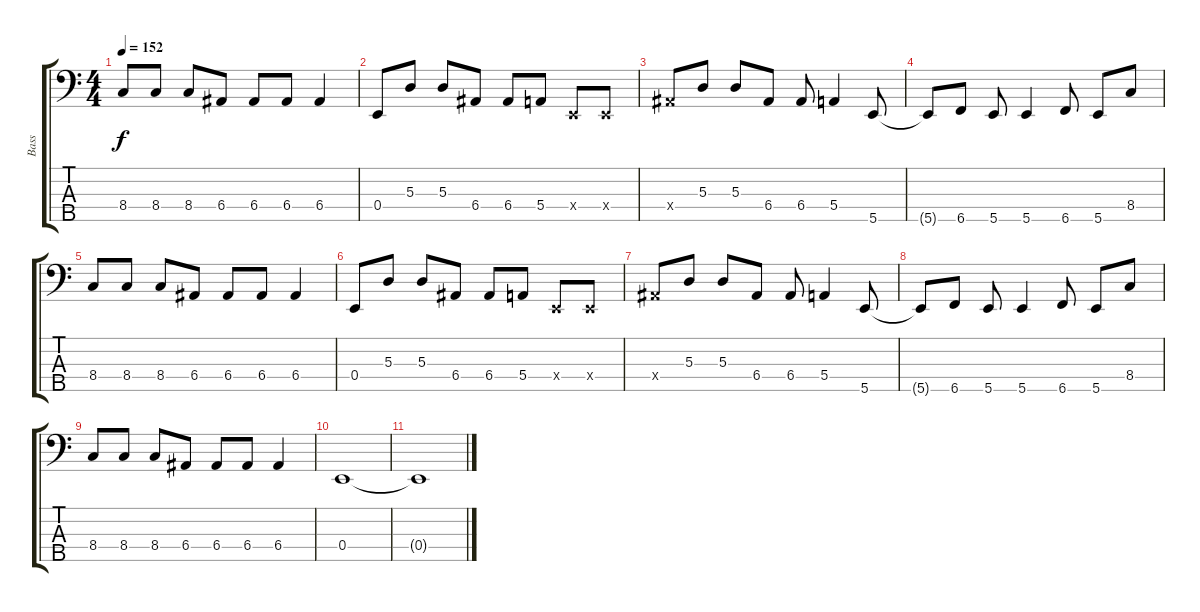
\track ("Bass" "Bass") {instrument electricbassfinger}
\staff {score tabs}
\tuning (G2 D2 A1 E1 B0) {hide}
\ts (4 4)
\tempo 152
\clef f4
\ks c
8.4.8{dy f} 8.4.8 8.4.8 6.4.8 6.4.8 6.4.8 6.4.4 |
0.4.8 5.3.8 5.3.8 6.4.8 6.4.8 5.4.8 0.4{x}.8 0.4{x}.8 |
6.4{x}.8 5.3.8 5.3.8 6.4.8 6.4.8 5.4.4 5.5.8 |
5.5{t}.8 6.5.8 5.5.8 5.5.4 6.5.8 5.5.8 8.4.8 |
8.4.8 8.4.8 8.4.8 6.4.8 6.4.8 6.4.8 6.4.4 |
0.4.8 5.3.8 5.3.8 6.4.8 6.4.8 5.4.8 0.4{x}.8 0.4{x}.8 |
6.4{x}.8 5.3.8 5.3.8 6.4.8 6.4.8 5.4.4 5.5.8 |
5.5{t}.8 6.5.8 5.5.8 5.5.4 6.5.8 5.5.8 8.4.8 |
8.4.8 8.4.8 8.4.8 6.4.8 6.4.8 6.4.8 6.4.4 |
0.4.1 |
0.4{t}.1
